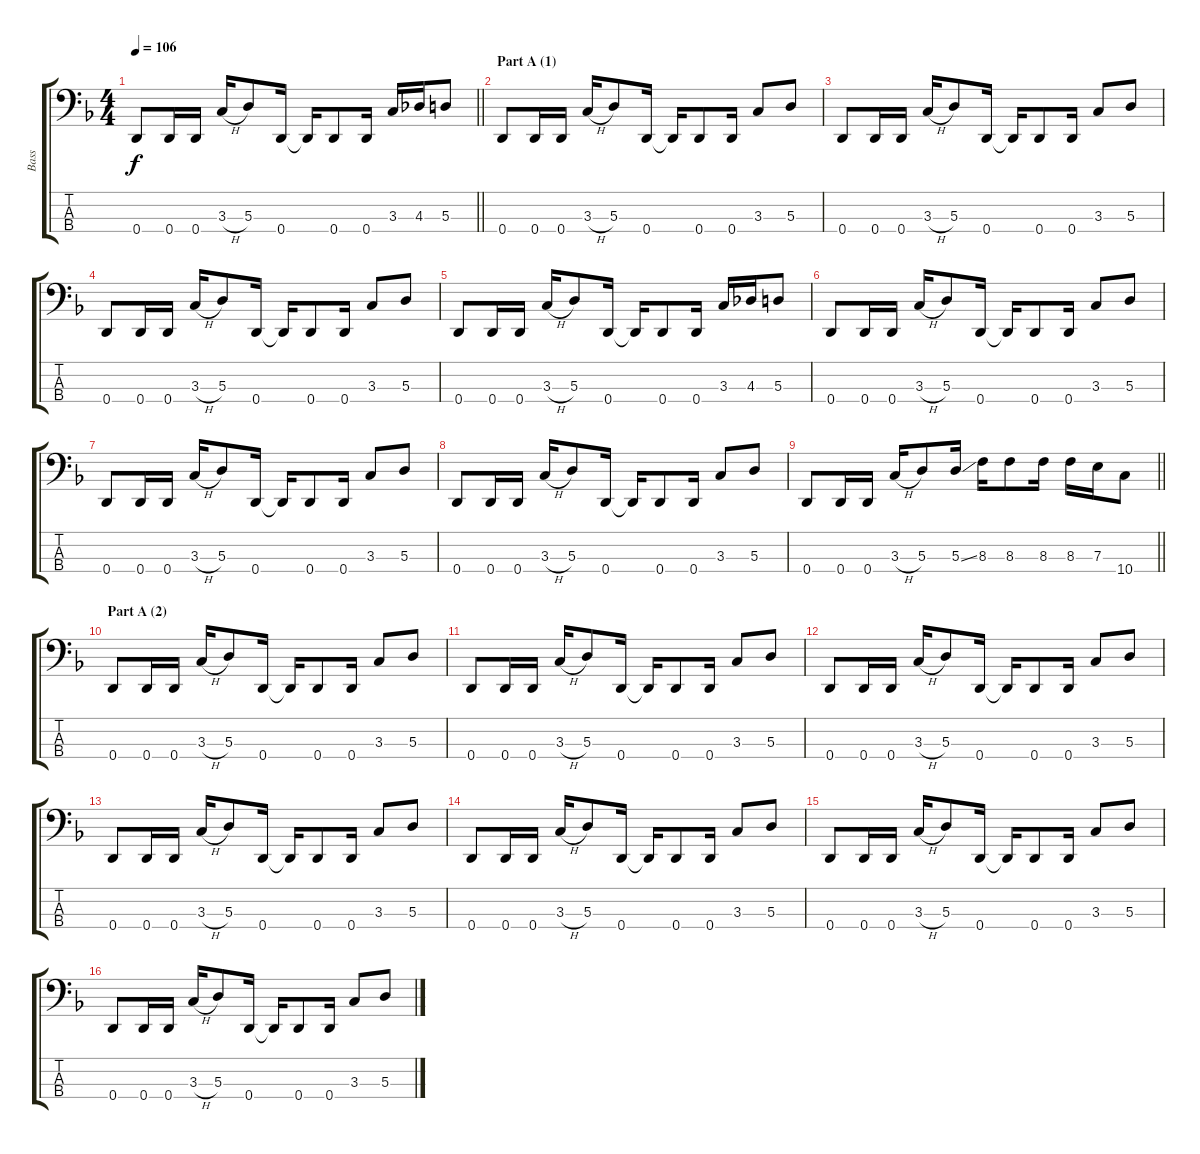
\track ("Bass" "Bass") {instrument electricbasspick}
\staff {score tabs}
\tuning (G2 D2 A1 D1) {hide}
\ts (4 4)
\tempo 106
\clef f4
\barLineRight lightlight
\ks f
0.4.8{dy f} 0.4.16 0.4.16 3.3{h}.16 5.3.8 0.4.16 0.4{t}.16 0.4.8 0.4.16 3.3.16 4.3.16 5.3.8 |
\section ("" "Part A (1)")
0.4.8 0.4.16 0.4.16 3.3{h}.16 5.3.8 0.4.16 0.4{t}.16 0.4.8 0.4.16 3.3.8 5.3.8 |
0.4.8 0.4.16 0.4.16 3.3{h}.16 5.3.8 0.4.16 0.4{t}.16 0.4.8 0.4.16 3.3.8 5.3.8 |
0.4.8 0.4.16 0.4.16 3.3{h}.16 5.3.8 0.4.16 0.4{t}.16 0.4.8 0.4.16 3.3.8 5.3.8 |
0.4.8 0.4.16 0.4.16 3.3{h}.16 5.3.8 0.4.16 0.4{t}.16 0.4.8 0.4.16 3.3.16 4.3.16 5.3.8 |
0.4.8 0.4.16 0.4.16 3.3{h}.16 5.3.8 0.4.16 0.4{t}.16 0.4.8 0.4.16 3.3.8 5.3.8 |
0.4.8 0.4.16 0.4.16 3.3{h}.16 5.3.8 0.4.16 0.4{t}.16 0.4.8 0.4.16 3.3.8 5.3.8 |
0.4.8 0.4.16 0.4.16 3.3{h}.16 5.3.8 0.4.16 0.4{t}.16 0.4.8 0.4.16 3.3.8 5.3.8 |
\barLineRight lightlight
0.4.8 0.4.16 0.4.16 3.3{h}.16 5.3.8 5.3{ss}.16 8.3.16 8.3.8 8.3.16 8.3.16 7.3.16 10.4.8 |
\section ("" "Part A (2)")
0.4.8 0.4.16 0.4.16 3.3{h}.16 5.3.8 0.4.16 0.4{t}.16 0.4.8 0.4.16 3.3.8 5.3.8 |
0.4.8 0.4.16 0.4.16 3.3{h}.16 5.3.8 0.4.16 0.4{t}.16 0.4.8 0.4.16 3.3.8 5.3.8 |
0.4.8 0.4.16 0.4.16 3.3{h}.16 5.3.8 0.4.16 0.4{t}.16 0.4.8 0.4.16 3.3.8 5.3.8 |
0.4.8 0.4.16 0.4.16 3.3{h}.16 5.3.8 0.4.16 0.4{t}.16 0.4.8 0.4.16 3.3.8 5.3.8 |
0.4.8 0.4.16 0.4.16 3.3{h}.16 5.3.8 0.4.16 0.4{t}.16 0.4.8 0.4.16 3.3.8 5.3.8 |
0.4.8 0.4.16 0.4.16 3.3{h}.16 5.3.8 0.4.16 0.4{t}.16 0.4.8 0.4.16 3.3.8 5.3.8 |
0.4.8 0.4.16 0.4.16 3.3{h}.16 5.3.8 0.4.16 0.4{t}.16 0.4.8 0.4.16 3.3.8 5.3.8
